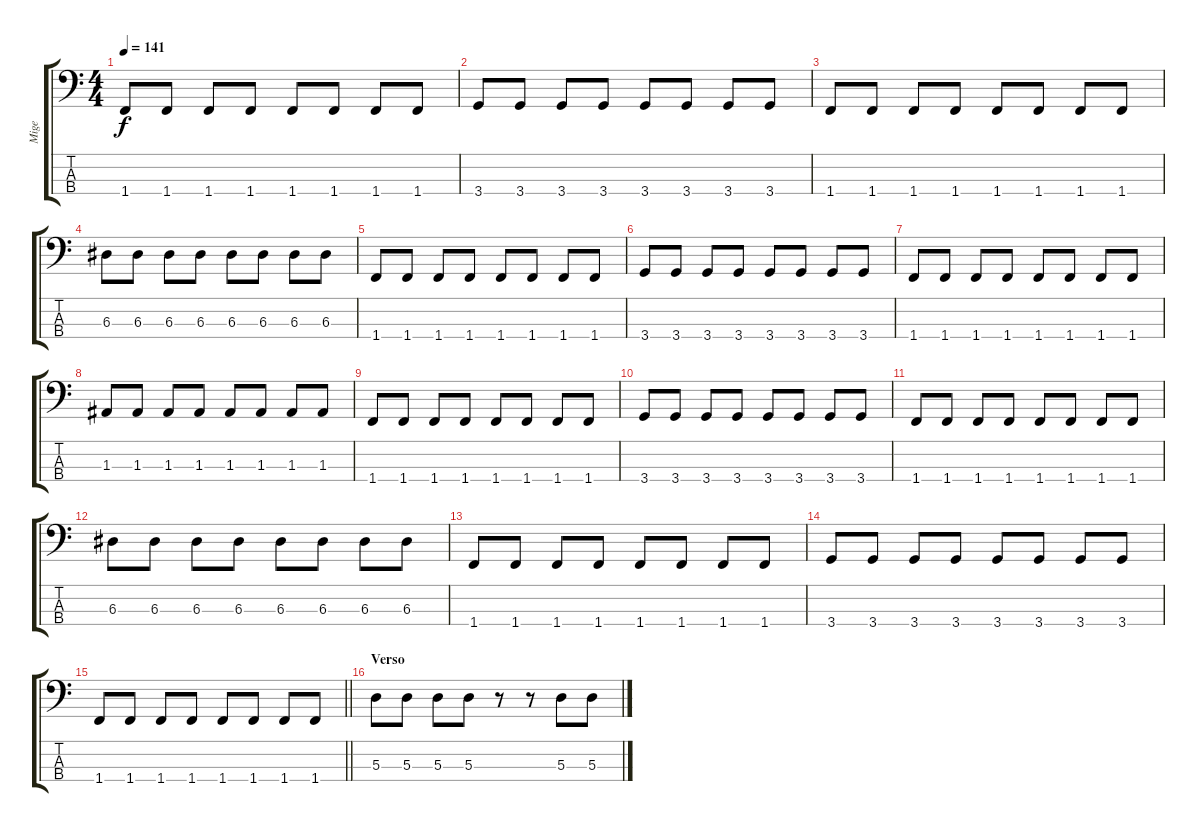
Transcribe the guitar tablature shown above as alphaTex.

\track ("Mige" "Mige") {instrument electricbassfinger}
\staff {score tabs}
\tuning (G2 D2 A1 E1) {hide}
\ts (4 4)
\tempo 141
\clef f4
\ks c
1.4.8{dy f} 1.4.8 1.4.8 1.4.8 1.4.8 1.4.8 1.4.8 1.4.8 |
3.4.8 3.4.8 3.4.8 3.4.8 3.4.8 3.4.8 3.4.8 3.4.8 |
1.4.8 1.4.8 1.4.8 1.4.8 1.4.8 1.4.8 1.4.8 1.4.8 |
6.3.8 6.3.8 6.3.8 6.3.8 6.3.8 6.3.8 6.3.8 6.3.8 |
1.4.8 1.4.8 1.4.8 1.4.8 1.4.8 1.4.8 1.4.8 1.4.8 |
3.4.8 3.4.8 3.4.8 3.4.8 3.4.8 3.4.8 3.4.8 3.4.8 |
1.4.8 1.4.8 1.4.8 1.4.8 1.4.8 1.4.8 1.4.8 1.4.8 |
1.3.8 1.3.8 1.3.8 1.3.8 1.3.8 1.3.8 1.3.8 1.3.8 |
1.4.8 1.4.8 1.4.8 1.4.8 1.4.8 1.4.8 1.4.8 1.4.8 |
3.4.8 3.4.8 3.4.8 3.4.8 3.4.8 3.4.8 3.4.8 3.4.8 |
1.4.8 1.4.8 1.4.8 1.4.8 1.4.8 1.4.8 1.4.8 1.4.8 |
6.3.8 6.3.8 6.3.8 6.3.8 6.3.8 6.3.8 6.3.8 6.3.8 |
1.4.8 1.4.8 1.4.8 1.4.8 1.4.8 1.4.8 1.4.8 1.4.8 |
3.4.8 3.4.8 3.4.8 3.4.8 3.4.8 3.4.8 3.4.8 3.4.8 |
\barLineRight lightlight
1.4.8 1.4.8 1.4.8 1.4.8 1.4.8 1.4.8 1.4.8 1.4.8 |
\section ("" "Verso")
5.3.8 5.3.8 5.3.8 5.3.8 r.8 r.8 5.3.8 5.3.8
